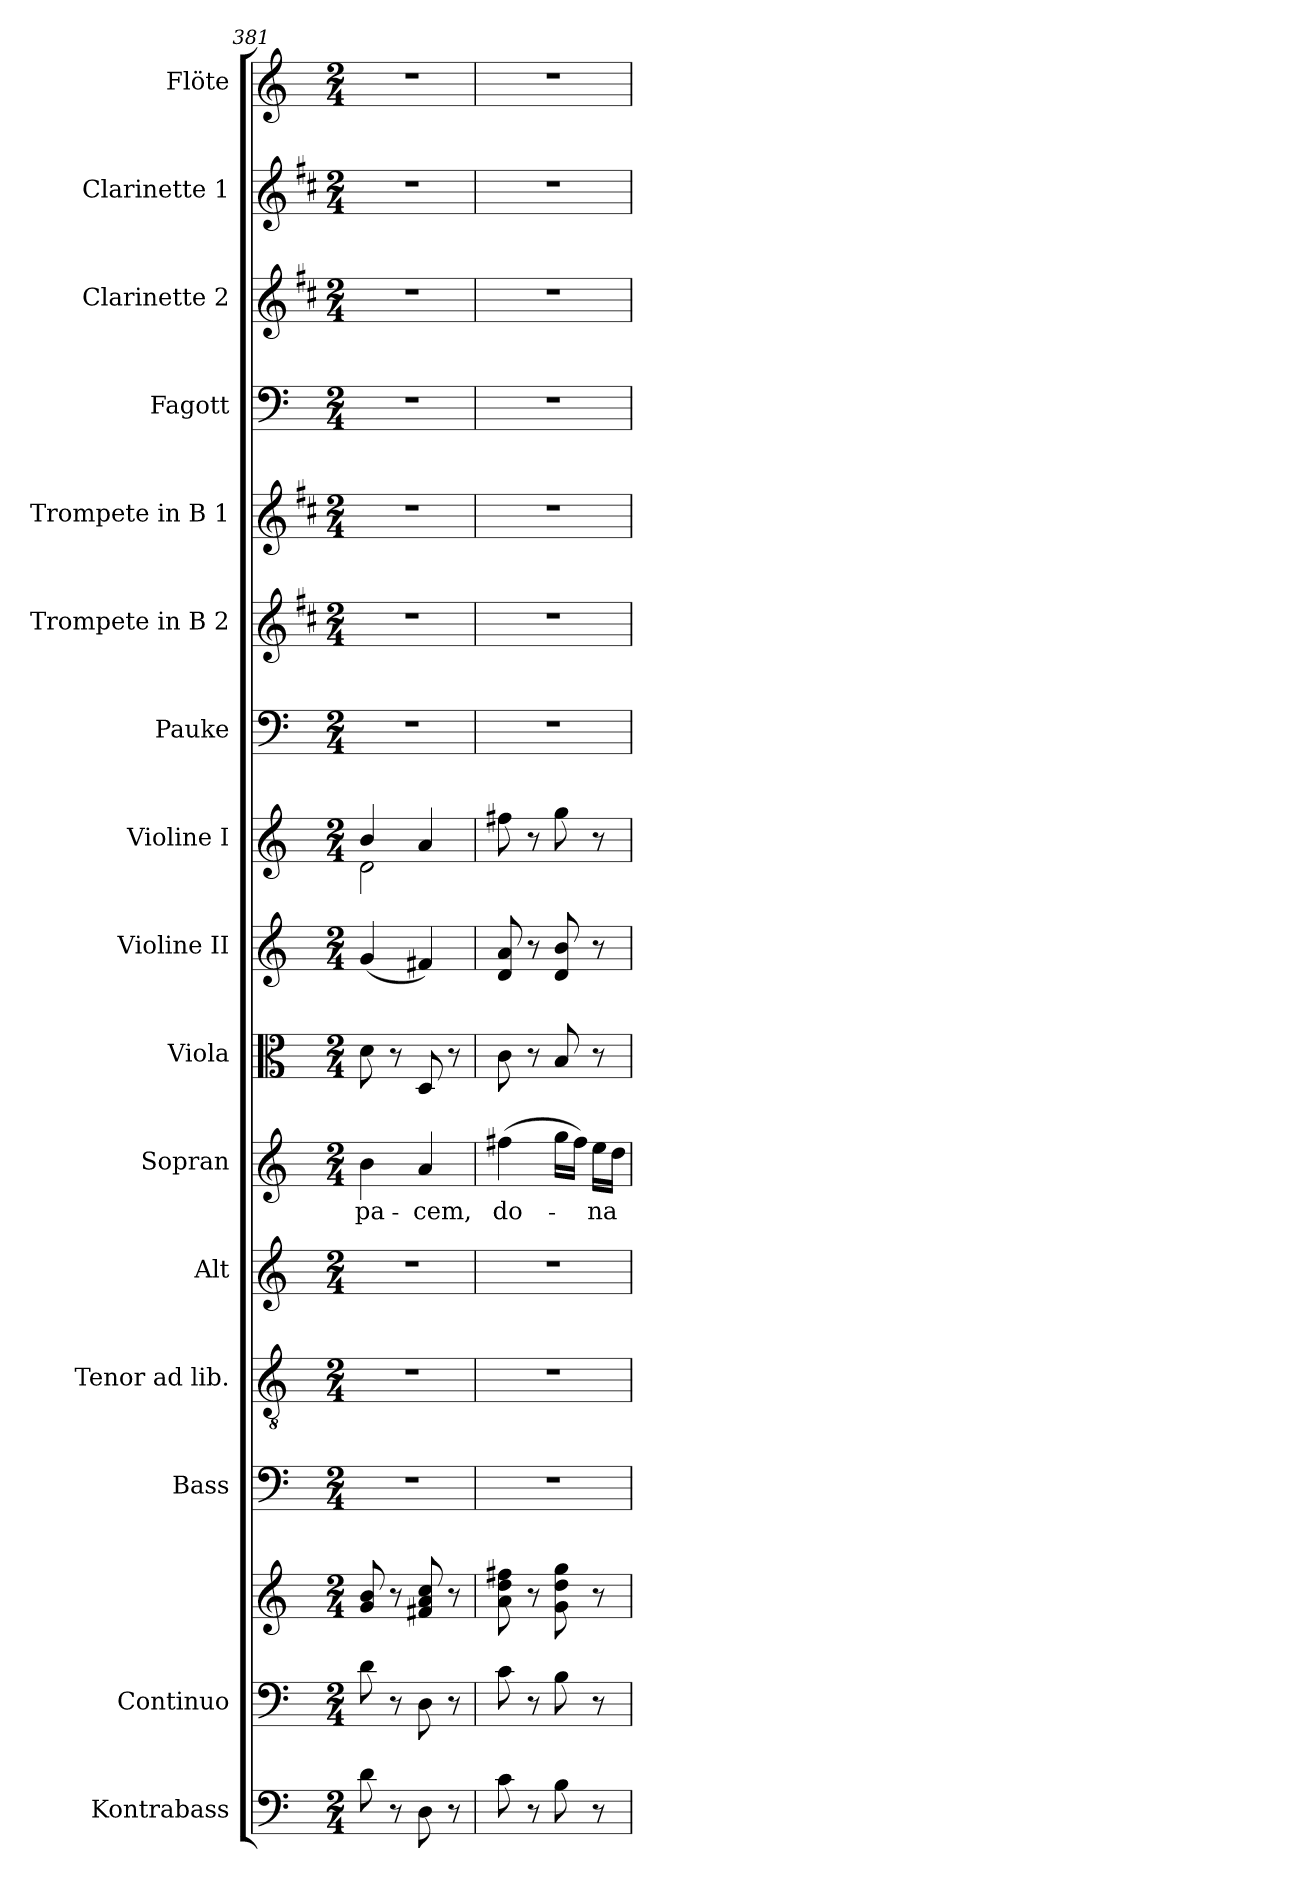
**kern	**kern	**kern	**kern	**kern	**kern	**kern	**text	**kern	**kern	**kern	**kern	**kern	**kern	**kern	**kern	**kern	**kern
*part16	*part15	*part15	*part14	*part13	*part12	*part11	*part11	*part10	*part9	*part8	*part7	*part6	*part5	*part4	*part3	*part2	*part1
*staff17	*staff16	*staff15	*staff14	*staff13	*staff12	*staff11	*staff11	*staff10	*staff9	*staff8	*staff7	*staff6	*staff5	*staff4	*staff3	*staff2	*staff1
*I"Kontrabass	*I"Continuo	*	*I"Bass	*I"Tenor ad lib.	*I"Alt	*I"Sopran	*	*I"Viola	*I"Violine II	*I"Violine I	*I"Pauke	*I"Trompete in B 2	*I"Trompete in B 1	*I"Fagott	*I"Clarinette 2	*I"Clarinette 1	*I"Flöte
*I'Kb.	*I'cont.	*	*I'B	*I'T	*I'A	*I'S	*	*I'Vla.	*I'Vl. II	*I'Vl. I	*I'Pk.	*	*	*I'Fg.	*I'Cl. 2	*I'Cl. 1	*I'Fl.
*clefF4	*clefF4	*clefG2	*clefF4	*clefGv2	*clefG2	*clefG2	*	*clefC3	*clefG2	*clefG2	*clefF4	*clefG2	*clefG2	*clefF4	*clefG2	*clefG2	*clefG2
*ITrd7c12	*	*	*	*	*	*	*	*	*	*	*	*ITrd1c2	*ITrd1c2	*	*ITrd1c2	*ITrd1c2	*
*k[]	*k[]	*k[]	*k[]	*k[]	*k[]	*k[]	*	*k[]	*k[]	*k[]	*k[]	*k[]	*k[]	*k[]	*k[]	*k[]	*k[]
*C:	*C:	*C:	*C:	*C:	*C:	*C:	*	*C:	*C:	*C:	*C:	*C:	*C:	*C:	*C:	*C:	*C:
*M2/4	*M2/4	*M2/4	*M2/4	*M2/4	*M2/4	*M2/4	*	*M2/4	*M2/4	*M2/4	*M2/4	*M2/4	*M2/4	*M2/4	*M2/4	*M2/4	*M2/4
=381	=381	=381	=381	=381	=381	=381	=381	=381	=381	=381	=381	=381	=381	=381	=381	=381	=381
!	!	!	!	!	!	!	!LO:LY:b	!	!	!	!	!	!	!	!	!	!
*	*	*	*	*	*	*	*	*	*	*^	*	*	*	*	*	*	*
8D\	8d\	8g/ 8b/	2r	2r	2r	4b\	pa-	8d\	(<4g/	4b/	2d\	2r	2r	2r	2r	2r	2r	2r
8r	8r	8r	.	.	.	.	.	8r	.	.	.	.	.	.	.	.	.	.
!	!	!	!	!	!	!	!LO:LY:b	!	!	!	!	!	!	!	!	!	!	!
8DD\	8D\	8f#X/ 8a/ 8cc/	.	.	.	4a/	-cem,	8D/	4f#X/)	4a/	.	.	.	.	.	.	.	.
8r	8r	8r	.	.	.	.	.	8r	.	.	.	.	.	.	.	.	.	.
*	*	*	*	*	*	*	*	*	*	*v	*v	*	*	*	*	*	*	*
=382	=382	=382	=382	=382	=382	=382	=382	=382	=382	=382	=382	=382	=382	=382	=382	=382	=382
!	!	!	!	!	!	!	!LO:LY:b	!	!	!	!	!	!	!	!	!	!
8C\	8c\	8a\ 8dd\ 8ff#X\	2r	2r	2r	(>4ff#X\	do-	8c\	8d/ 8a/	8ff#X\	2r	2r	2r	2r	2r	2r	2r
8r	8r	8r	.	.	.	.	.	8r	8r	8r	.	.	.	.	.	.	.
8BB\	8B\	8g\ 8dd\ 8gg\	.	.	.	16gg\LL	.	8B/	8d/ 8b/	8gg\	.	.	.	.	.	.	.
.	.	.	.	.	.	16ff#\JJ)	.	.	.	.	.	.	.	.	.	.	.
!	!	!	!	!	!	!	!LO:LY:b	!	!	!	!	!	!	!	!	!	!
8r	8r	8r	.	.	.	16ee\LL	-na	8r	8r	8r	.	.	.	.	.	.	.
.	.	.	.	.	.	16dd\JJ	.	.	.	.	.	.	.	.	.	.	.
=	=	=	=	=	=	=	=	=	=	=	=	=	=	=	=	=	=
*-	*-	*-	*-	*-	*-	*-	*-	*-	*-	*-	*-	*-	*-	*-	*-	*-	*-
